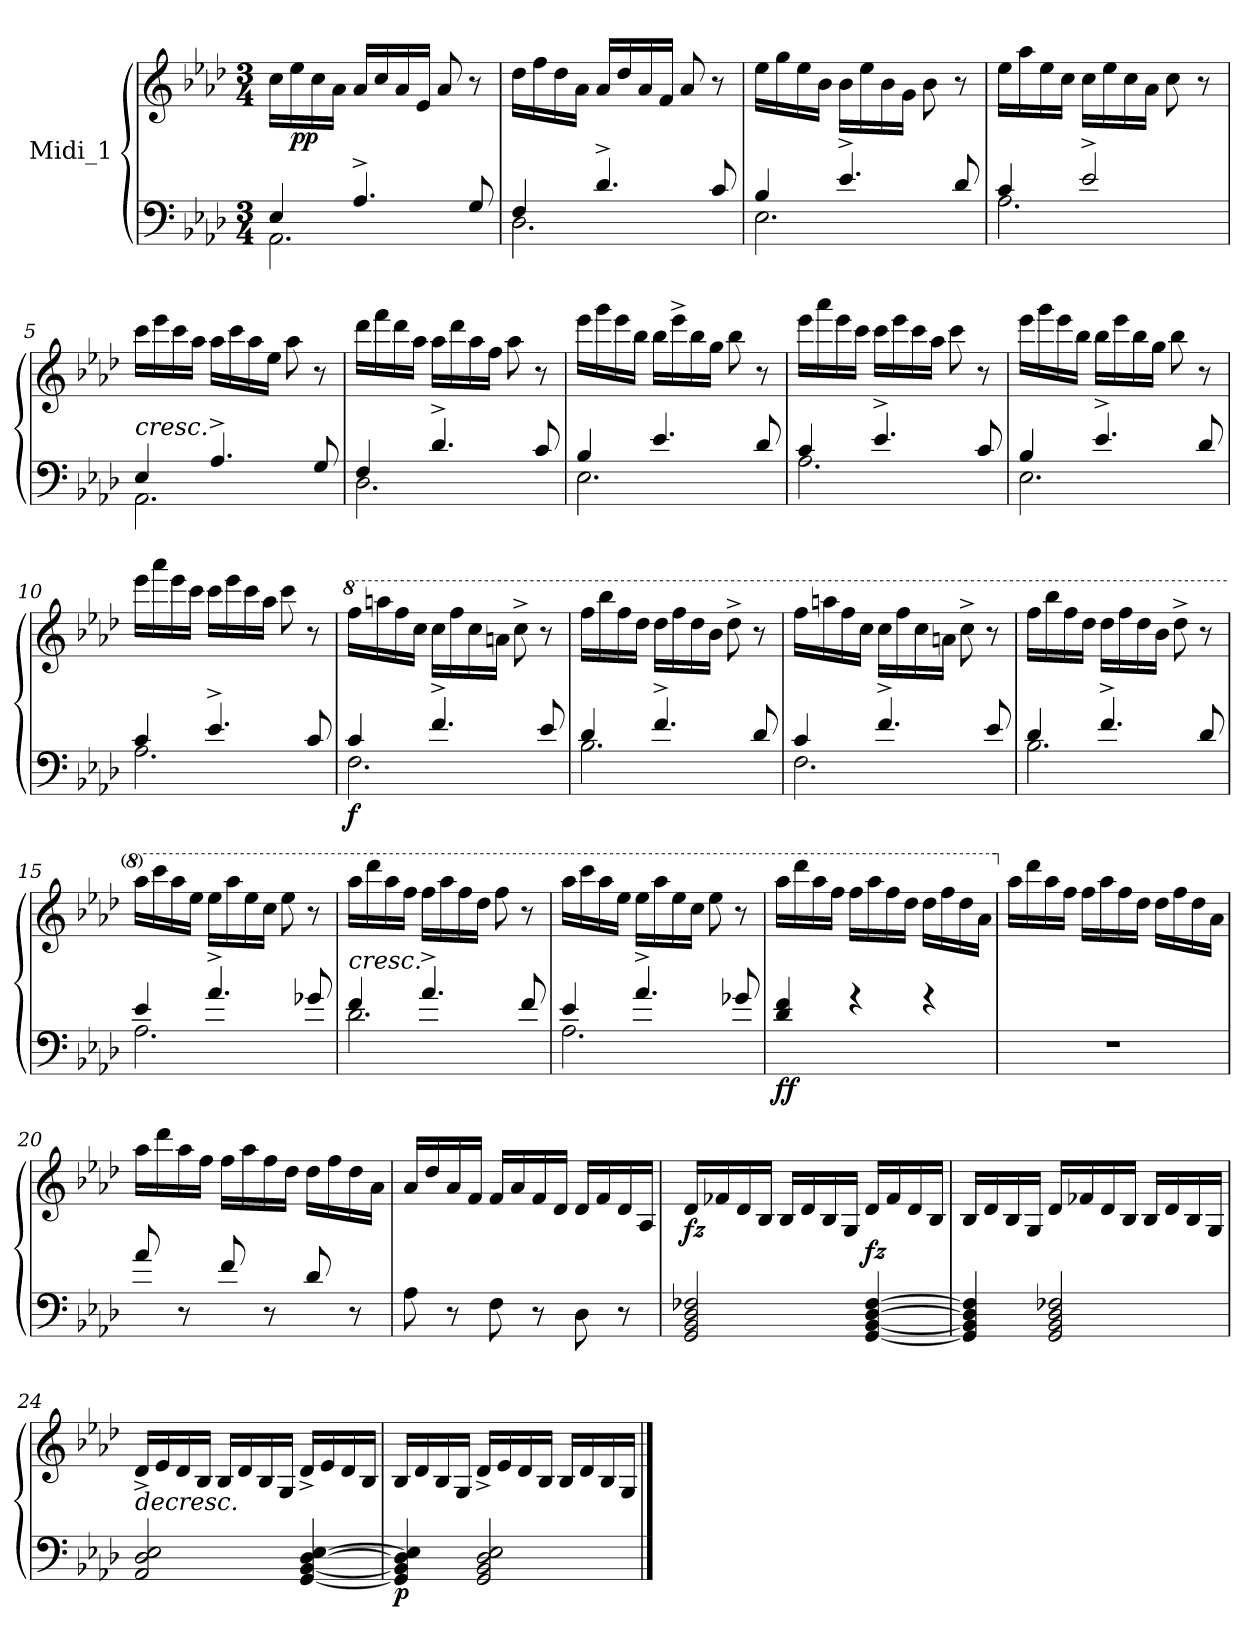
**kern	**kern	**dynam
*part1	*part1	*part1
*staff2	*staff1	*staff1/2
*I"Midi_1	*	*
*clefF4	*clefG2	*
*k[b-e-a-d-]	*k[b-e-a-d-]	*
*A-:	*A-:	*
*M3/4	*M3/4	*
=1	=1	=1
*^	*	*
4E-/	2.AA-\	16cc\LL	.
!	!	!	!LO:DY:b
.	.	16ee-\	pp
.	.	16cc\	.
.	.	16a-\JJ	.
4.A-^/	.	16a-/LL	.
.	.	16cc/	.
.	.	16a-/	.
.	.	16e-/JJ	.
.	.	8a-/	.
8G/	.	8r	.
=2	=2	=2	=2
4F/	2.D-\	16dd-\LL	.
.	.	16ff\	.
.	.	16dd-\	.
.	.	16a-\JJ	.
4.d-^/	.	16a-/LL	.
.	.	16dd-/	.
.	.	16a-/	.
.	.	16f/JJ	.
.	.	8a-/	.
8c/	.	8r	.
=3	=3	=3	=3
4B-/	2.E-\	16ee-\LL	.
.	.	16gg\	.
.	.	16ee-\	.
.	.	16b-\JJ	.
4.e-^/	.	16b-\LL	.
.	.	16ee-\	.
.	.	16b-\	.
.	.	16g\JJ	.
.	.	8b-\	.
8d-/	.	8r	.
=4	=4	=4	=4
4c/	2.A-\	16ee-\LL	.
.	.	16aa-\	.
.	.	16ee-\	.
.	.	16cc\JJ	.
2e-^/	.	16cc\LL	.
.	.	16ee-\	.
.	.	16cc\	.
.	.	16a-\JJ	.
.	.	8cc\	.
.	.	8r	.
!!LO:LB:g=z
=5	=5	=5	=5
!LO:TX:a:i:t=cresc.	!	!	!
4E-/	2.AA-\	16ccc\LL	.
.	.	16eee-\	.
.	.	16ccc\	.
.	.	16aa-\JJ	.
4.A-^/	.	16aa-\LL	.
.	.	16ccc\	.
.	.	16aa-\	.
.	.	16ee-\JJ	.
.	.	8aa-\	.
8G/	.	8r	.
=6	=6	=6	=6
4F/	2.D-\	16ddd-\LL	.
.	.	16fff\	.
.	.	16ddd-\	.
.	.	16aa-\JJ	.
4.d-^/	.	16aa-\LL	.
.	.	16ddd-\	.
.	.	16aa-\	.
.	.	16ff\JJ	.
.	.	8aa-\	.
8c/	.	8r	.
=7	=7	=7	=7
4B-/	2.E-\	16eee-\LL	.
.	.	16ggg\	.
.	.	16eee-\	.
.	.	16bb-\JJ	.
4.e-/	.	16bb-\LL	.
.	.	16eee-^\	.
.	.	16bb-\	.
.	.	16gg\JJ	.
.	.	8bb-\	.
8d-/	.	8r	.
!!LO:LB:g=z
=8	=8	=8	=8
4c/	2.A-\	16eee-\LL	.
.	.	16aaa-\	.
.	.	16eee-\	.
.	.	16ccc\JJ	.
4.e-^/	.	16ccc\LL	.
.	.	16eee-\	.
.	.	16ccc\	.
.	.	16aa-\JJ	.
.	.	8ccc\	.
8c/	.	8r	.
=9	=9	=9	=9
4B-/	2.E-\	16eee-\LL	.
.	.	16ggg\	.
.	.	16eee-\	.
.	.	16bb-\JJ	.
4.e-^/	.	16bb-\LL	.
.	.	16eee-\	.
.	.	16bb-\	.
.	.	16gg\JJ	.
.	.	8bb-\	.
8d-/	.	8r	.
=10	=10	=10	=10
4c/	2.A-\	16eee-\LL	.
.	.	16aaa-\	.
.	.	16eee-\	.
.	.	16ccc\JJ	.
4.e-^/	.	16ccc\LL	.
.	.	16eee-\	.
.	.	16ccc\	.
.	.	16aa-\JJ	.
.	.	8ccc\	.
8c/	.	8r	.
!!LO:LB:g=z
=11	=11	=11	=11
*	*	*8va	*
!	!	!	!LO:DY:b=2
4c/	2.F\	16fff\LL	f
.	.	16aaan\	.
.	.	16fff\	.
.	.	16ccc\JJ	.
4.f^/	.	16ccc\LL	.
.	.	16fff\	.
.	.	16ccc\	.
.	.	16aan\JJ	.
.	.	8ccc^\	.
8e-/	.	8r	.
=12	=12	=12	=12
4d-/	2.B-\	16fff\LL	.
.	.	16bbb-\	.
.	.	16fff\	.
.	.	16ddd-\JJ	.
4.f^/	.	16ddd-\LL	.
.	.	16fff\	.
.	.	16ddd-\	.
.	.	16bb-\JJ	.
.	.	8ddd-^\	.
8d-/	.	8r	.
=13	=13	=13	=13
4c/	2.F\	16fff\LL	.
.	.	16aaan\	.
.	.	16fff\	.
.	.	16ccc\JJ	.
4.f^/	.	16ccc\LL	.
.	.	16fff\	.
.	.	16ccc\	.
.	.	16aan\JJ	.
.	.	8ccc^\	.
8e-/	.	8r	.
=14	=14	=14	=14
4d-/	2.B-\	16fff\LL	.
.	.	16bbb-\	.
.	.	16fff\	.
.	.	16ddd-\JJ	.
4.f^/	.	16ddd-\LL	.
.	.	16fff\	.
.	.	16ddd-\	.
.	.	16bb-\JJ	.
.	.	8ddd-^\	.
8d-/	.	8r	.
!!LO:LB:g=z
=15	=15	=15	=15
4e-/	2.A-\	16aaa-\LL	.
.	.	16cccc\	.
.	.	16aaa-\	.
.	.	16eee-\JJ	.
4.a-^/	.	16eee-\LL	.
.	.	16aaa-\	.
.	.	16eee-\	.
.	.	16ccc\JJ	.
.	.	8eee-\	.
8g-X/	.	8r	.
=16	=16	=16	=16
!LO:TX:a:i:t=cresc.	!	!	!
4f/	2.d-\	16aaa-\LL	.
.	.	16dddd-\	.
.	.	16aaa-\	.
.	.	16fff\JJ	.
4.a-^/	.	16fff\LL	.
.	.	16aaa-\	.
.	.	16fff\	.
.	.	16ddd-\JJ	.
.	.	8fff\	.
8f/	.	8r	.
=17	=17	=17	=17
4e-/	2.A-\	16aaa-\LL	.
.	.	16cccc\	.
.	.	16aaa-\	.
.	.	16eee-\JJ	.
4.a-^/	.	16eee-\LL	.
.	.	16aaa-\	.
.	.	16eee-\	.
.	.	16ccc\JJ	.
.	.	8eee-\	.
8g-X/	.	8r	.
*v	*v	*	*
=18	=18	=18
!	!	!LO:DY:b=2
4d-/ 4f/	16aaa-\LL	ff
.	16dddd-\	.
.	16aaa-\	.
.	16fff\JJ	.
4rg	16fff\LL	.
.	16aaa-\	.
.	16fff\	.
.	16ddd-\JJ	.
4rg	16ddd-\LL	.
.	16fff\	.
.	16ddd-\	.
.	16aa-\JJ	.
!!LO:LB:g=z
=19	=19	=19
*	*X8va	*
2.r	16aa-\LL	.
.	16ddd-\	.
.	16aa-\	.
.	16ff\JJ	.
.	16ff\LL	.
.	16aa-\	.
.	16ff\	.
.	16dd-\JJ	.
.	16dd-\LL	.
.	16ff\	.
.	16dd-\	.
.	16a-\JJ	.
=20	=20	=20
8a-/	16aa-\LL	.
.	16ddd-\	.
8r	16aa-\	.
.	16ff\JJ	.
8f/	16ff\LL	.
.	16aa-\	.
8r	16ff\	.
.	16dd-\JJ	.
8d-/	16dd-\LL	.
.	16ff\	.
8r	16dd-\	.
.	16a-\JJ	.
=21	=21	=21
8A-\	16a-/LL	.
.	16dd-/	.
8r	16a-/	.
.	16f/JJ	.
8F\	16f/LL	.
.	16a-/	.
8r	16f/	.
.	16d-/JJ	.
8D-\	16d-/LL	.
.	16f/	.
8r	16d-/	.
.	16A-/JJ	.
!!LO:PB:g=z
=22	=22	=22
!	!	!LO:DY:b
2GG/ 2BB-/ 2D-/ 2F-X/	16d-/LL	fz
.	16f-X/	.
.	16d-/	.
.	16B-/JJ	.
.	16B-/LL	.
.	16d-/	.
.	16B-/	.
.	16G/JJ	.
!	!	!LO:DY:b
[4GG/ [4BB-/ [4D-/ [4F-/	16d-/LL	fz
.	16f-/	.
.	16d-/	.
.	16B-/JJ	.
=23	=23	=23
4GG/] 4BB-/] 4D-/] 4F-/]	16B-/LL	.
.	16d-/	.
.	16B-/	.
.	16G/JJ	.
!	!	!LO:DY:b=2
!	!	!LO:DY:n=1:b
2GG/ 2BB-/ 2D-/ 2F-X/	16d-/LL	fz fz
.	16f-X/	.
.	16d-/	.
.	16B-/JJ	.
.	16B-/LL	.
.	16d-/	.
.	16B-/	.
.	16G/JJ	.
=24	=24	=24
!LO:TX:a:i:t=decresc.	!	!
2AA-/ 2D-/ 2E-/	16d-^/LL	.
.	16e-/	.
.	16d-/	.
.	16B-/JJ	.
.	16B-/LL	.
.	16d-/	.
.	16B-/	.
.	16G/JJ	.
[4GG/ [4BB-/ [4D-/ [4E-/	16d-^/LL	.
.	16e-/	.
.	16d-/	.
.	16B-/JJ	.
!!LO:LB:g=z
=25	=25	=25
!	!	!LO:DY:b=2
4GG/] 4BB-/] 4D-/] 4E-/]	16B-/LL	p
.	16d-/	.
.	16B-/	.
.	16G/JJ	.
2GG/ 2BB-/ 2D-/ 2E-/	16d-^/LL	.
.	16e-/	.
.	16d-/	.
.	16B-/JJ	.
.	16B-/LL	.
.	16d-/	.
.	16B-/	.
.	16G/JJ	.
==	==	==
*-	*-	*-
